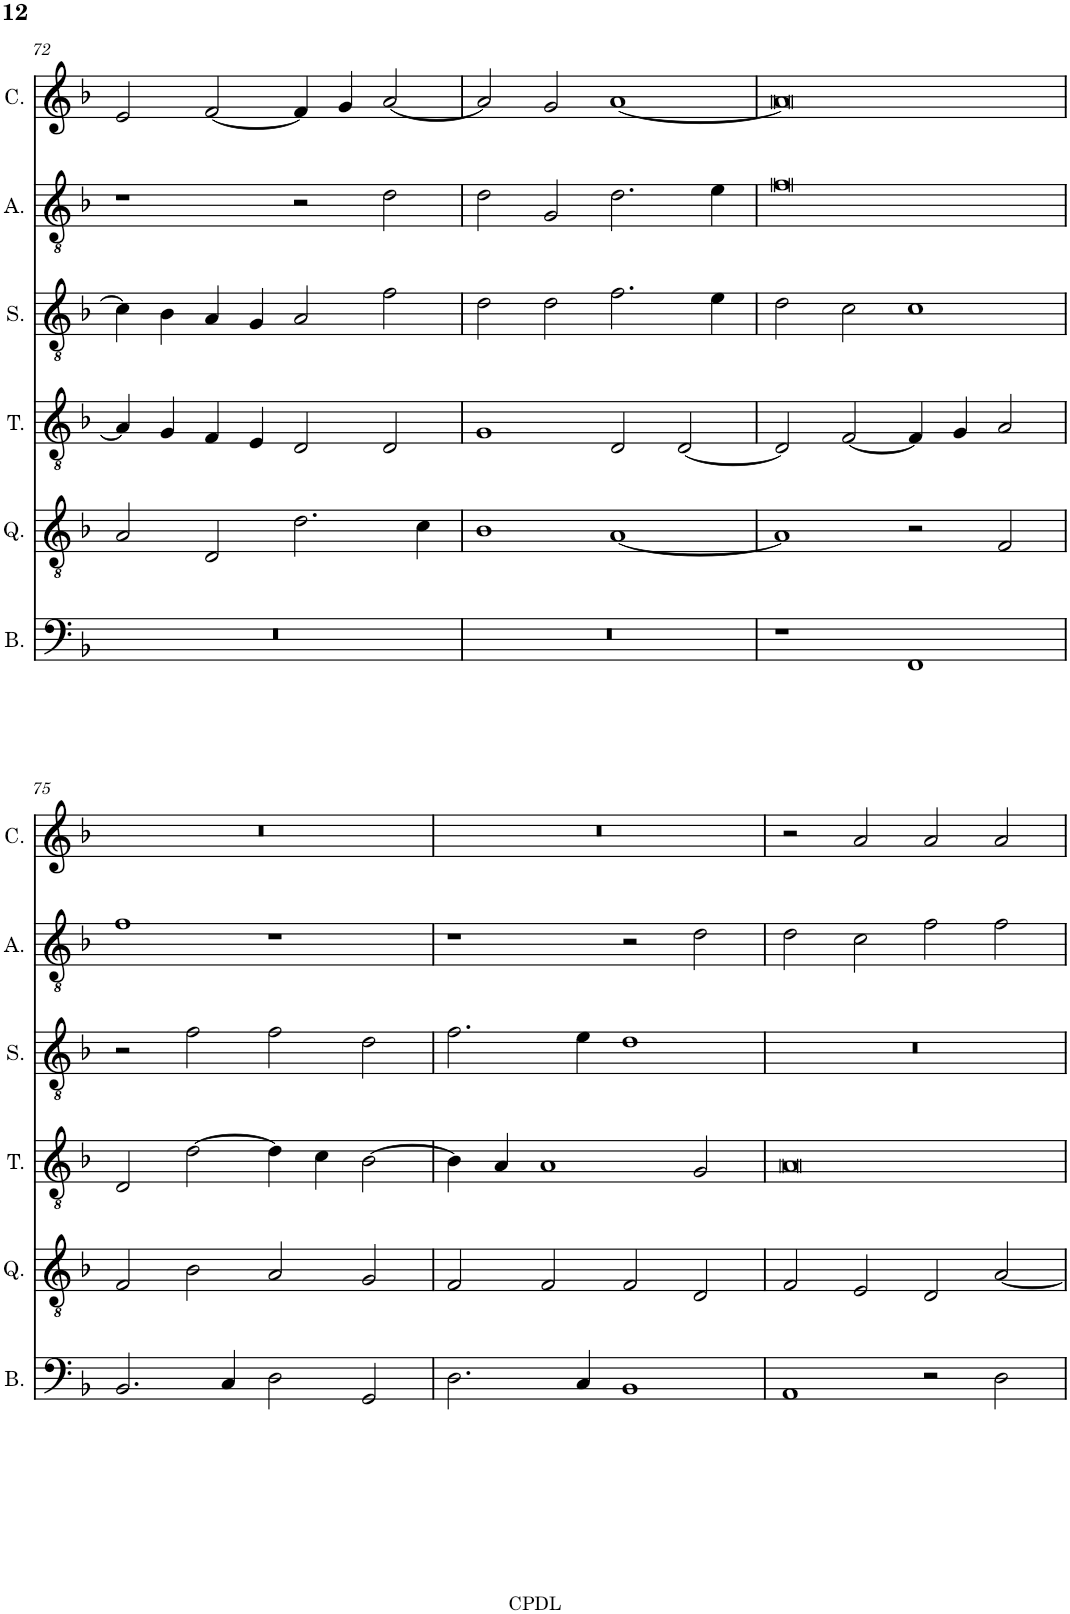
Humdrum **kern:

**kern	**kern	**kern	**kern	**kern	**kern
*part6	*part5	*part4	*part3	*part2	*part1
*staff6	*staff5	*staff4	*staff3	*staff2	*staff1
*I"Bassus	*I"Quintus	*I"Tenor	*I"Sextus	*I"Altus	*I"Cantus
*I'B.	*I'Q.	*I'T.	*I'S.	*I'A.	*I'C.
!!LO:PB:g=z
*clefF4	*clefGv2	*clefGv2	*clefGv2	*clefGv2	*clefG2
*k[b-]	*k[b-]	*k[b-]	*k[b-]	*k[b-]	*k[b-]
*F:	*F:	*F:	*F:	*F:	*F:
*M4/2	*M4/2	*M4/2	*M4/2	*M4/2	*M4/2
=72	=72	=72	=72	=72	=72
0r	2A/	4A/]	4c\]	1r	2e/
.	.	4G/	4B-\	.	.
.	2D/	4F/	4A/	.	[2f/
.	.	4E/	4G/	.	.
.	2.d\	2D/	2A/	2r	4f/]
.	.	.	.	.	4g/
.	.	2D/	2f\	2d\	[2a/
.	4c\	.	.	.	.
=73	=73	=73	=73	=73	=73
0r	1B-	1G	2d\	2d\	2a/]
.	.	.	2d\	2G/	2g/
.	[1A	2D/	2.f\	2.d\	[1a
.	.	[2D/	.	.	.
.	.	.	4e\	4e\	.
=74	=74	=74	=74	=74	=74
1r	1A]	2D/]	2d\	0f	0a]
.	.	[2F/	2c\	.	.
1FF	2r	4F/]	1c	.	.
.	.	4G/	.	.	.
.	2F/	2A/	.	.	.
!!LO:LB:g=z
=75	=75	=75	=75	=75	=75
2.BB-/	2F/	2D/	2r	1f	0r
.	2B-\	[2d\	2f\	.	.
4C/	.	.	.	.	.
2D\	2A/	4d\]	2f\	1r	.
.	.	4c\	.	.	.
2GG/	2G/	[2B-\	2d\	.	.
=76	=76	=76	=76	=76	=76
2.D\	2F/	4B-\]	2.f\	1r	0r
.	.	4A/	.	.	.
.	2F/	1A	.	.	.
4C/	.	.	4e\	.	.
1BB-	2F/	.	1d	2r	.
.	2D/	2G/	.	2d\	.
=77	=77	=77	=77	=77	=77
1AA	2F/	0A	0r	2d\	2r
.	2E/	.	.	2c\	2a/
2r	2D/	.	.	2f\	2a/
2D\	[2A/	.	.	2f\	2a/
=	=	=	=	=	=
*-	*-	*-	*-	*-	*-
